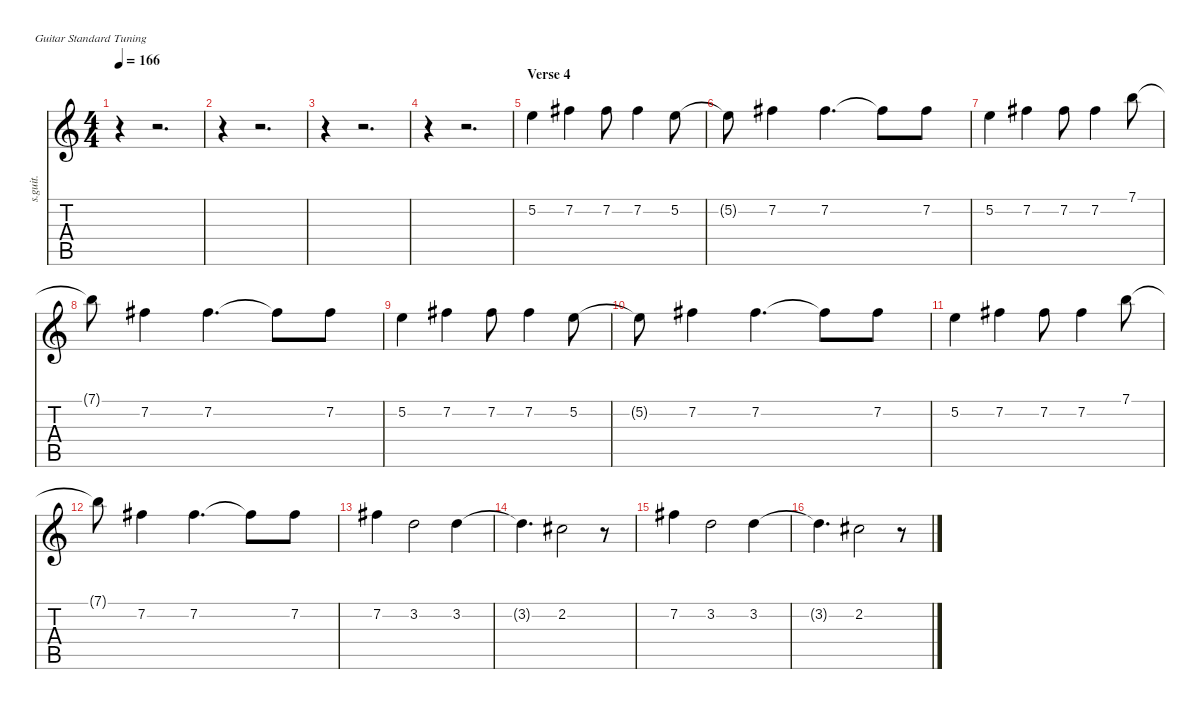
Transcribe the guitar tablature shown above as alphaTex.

\defaultSystemsLayout 4
\hideDynamics
\bracketExtendMode nobrackets
\track ("Thom Yorke " "s.guit.") {instrument lead6voice}
\staff {score tabs}
\tuning (E4 B3 G3 D3 A2 E2)
\displaytranspose 12
\ts (4 4)
\tempo 166
\clef g2
\ks c
r.4{dy f} r.2{d} |
r.4 r.2{d} |
r.4 r.2{d} |
r.4 r.2{d} |
\section ("" "Verse 4")
5.2.4{lyrics (0 "") lyrics (1 "") lyrics (2 "") lyrics (3 "") lyrics (4 "")} 7.2{acc #}.4{lyrics (0 "") lyrics (1 "") lyrics (2 "") lyrics (3 "") lyrics (4 "")} 7.2{acc #}.8{lyrics (0 "") lyrics (1 "") lyrics (2 "") lyrics (3 "") lyrics (4 "")} 7.2{acc #}.4{lyrics (0 "") lyrics (1 "") lyrics (2 "") lyrics (3 "") lyrics (4 "")} 5.2.8{lyrics (0 "") lyrics (1 "") lyrics (2 "") lyrics (3 "") lyrics (4 "")} |
5.2{t}.8{lyrics (0 "") lyrics (1 "") lyrics (2 "") lyrics (3 "") lyrics (4 "")} 7.2{acc #}.4{lyrics (0 "") lyrics (1 "") lyrics (2 "") lyrics (3 "") lyrics (4 "")} 7.2{acc #}.4{d lyrics (0 "") lyrics (1 "") lyrics (2 "") lyrics (3 "") lyrics (4 "")} 7.2{t acc #}.8{lyrics (0 "") lyrics (1 "") lyrics (2 "") lyrics (3 "") lyrics (4 "")} 7.2{acc #}.8{lyrics (0 "") lyrics (1 "") lyrics (2 "") lyrics (3 "") lyrics (4 "")} |
5.2.4{lyrics (0 "") lyrics (1 "") lyrics (2 "") lyrics (3 "") lyrics (4 "")} 7.2{acc #}.4{lyrics (0 "") lyrics (1 "") lyrics (2 "") lyrics (3 "") lyrics (4 "")} 7.2{acc #}.8{lyrics (0 "") lyrics (1 "") lyrics (2 "") lyrics (3 "") lyrics (4 "")} 7.2{acc #}.4{lyrics (0 "") lyrics (1 "") lyrics (2 "") lyrics (3 "") lyrics (4 "")} 7.1.8{lyrics (0 "") lyrics (1 "") lyrics (2 "") lyrics (3 "") lyrics (4 "")} |
7.1{t}.8{lyrics (0 "") lyrics (1 "") lyrics (2 "") lyrics (3 "") lyrics (4 "")} 7.2{acc #}.4{lyrics (0 "") lyrics (1 "") lyrics (2 "") lyrics (3 "") lyrics (4 "")} 7.2{acc #}.4{d lyrics (0 "") lyrics (1 "") lyrics (2 "") lyrics (3 "") lyrics (4 "")} 7.2{t acc #}.8{lyrics (0 "") lyrics (1 "") lyrics (2 "") lyrics (3 "") lyrics (4 "")} 7.2{acc #}.8{lyrics (0 "") lyrics (1 "") lyrics (2 "") lyrics (3 "") lyrics (4 "")} |
5.2.4{lyrics (0 "") lyrics (1 "") lyrics (2 "") lyrics (3 "") lyrics (4 "")} 7.2{acc #}.4{lyrics (0 "") lyrics (1 "") lyrics (2 "") lyrics (3 "") lyrics (4 "")} 7.2{acc #}.8{lyrics (0 "") lyrics (1 "") lyrics (2 "") lyrics (3 "") lyrics (4 "")} 7.2{acc #}.4{lyrics (0 "") lyrics (1 "") lyrics (2 "") lyrics (3 "") lyrics (4 "")} 5.2.8{lyrics (0 "") lyrics (1 "") lyrics (2 "") lyrics (3 "") lyrics (4 "")} |
5.2{t}.8{lyrics (0 "") lyrics (1 "") lyrics (2 "") lyrics (3 "") lyrics (4 "")} 7.2{acc #}.4{lyrics (0 "") lyrics (1 "") lyrics (2 "") lyrics (3 "") lyrics (4 "")} 7.2{acc #}.4{d lyrics (0 "") lyrics (1 "") lyrics (2 "") lyrics (3 "") lyrics (4 "")} 7.2{t acc #}.8{lyrics (0 "") lyrics (1 "") lyrics (2 "") lyrics (3 "") lyrics (4 "")} 7.2{acc #}.8{lyrics (0 "") lyrics (1 "") lyrics (2 "") lyrics (3 "") lyrics (4 "")} |
5.2.4{lyrics (0 "") lyrics (1 "") lyrics (2 "") lyrics (3 "") lyrics (4 "")} 7.2{acc #}.4{lyrics (0 "") lyrics (1 "") lyrics (2 "") lyrics (3 "") lyrics (4 "")} 7.2{acc #}.8{lyrics (0 "") lyrics (1 "") lyrics (2 "") lyrics (3 "") lyrics (4 "")} 7.2{acc #}.4{lyrics (0 "") lyrics (1 "") lyrics (2 "") lyrics (3 "") lyrics (4 "")} 7.1.8{lyrics (0 "") lyrics (1 "") lyrics (2 "") lyrics (3 "") lyrics (4 "")} |
7.1{t}.8{lyrics (0 "") lyrics (1 "") lyrics (2 "") lyrics (3 "") lyrics (4 "")} 7.2{acc #}.4{lyrics (0 "") lyrics (1 "") lyrics (2 "") lyrics (3 "") lyrics (4 "")} 7.2{acc #}.4{d lyrics (0 "") lyrics (1 "") lyrics (2 "") lyrics (3 "") lyrics (4 "")} 7.2{t acc #}.8{lyrics (0 "") lyrics (1 "") lyrics (2 "") lyrics (3 "") lyrics (4 "")} 7.2{acc #}.8{lyrics (0 "") lyrics (1 "") lyrics (2 "") lyrics (3 "") lyrics (4 "")} |
7.2{acc #}.4{lyrics (0 "") lyrics (1 "") lyrics (2 "") lyrics (3 "") lyrics (4 "")} 3.2.2{lyrics (0 "") lyrics (1 "") lyrics (2 "") lyrics (3 "") lyrics (4 "")} 3.2.4{lyrics (0 "") lyrics (1 "") lyrics (2 "") lyrics (3 "") lyrics (4 "")} |
3.2{t}.4{d lyrics (0 "") lyrics (1 "") lyrics (2 "") lyrics (3 "") lyrics (4 "")} 2.2{acc #}.2{lyrics (0 "") lyrics (1 "") lyrics (2 "") lyrics (3 "") lyrics (4 "")} r.8 |
7.2{acc #}.4{lyrics (0 "") lyrics (1 "") lyrics (2 "") lyrics (3 "") lyrics (4 "")} 3.2.2{lyrics (0 "") lyrics (1 "") lyrics (2 "") lyrics (3 "") lyrics (4 "")} 3.2.4{lyrics (0 "") lyrics (1 "") lyrics (2 "") lyrics (3 "") lyrics (4 "")} |
3.2{t}.4{d lyrics (0 "") lyrics (1 "") lyrics (2 "") lyrics (3 "") lyrics (4 "")} 2.2{acc #}.2{lyrics (0 "") lyrics (1 "") lyrics (2 "") lyrics (3 "") lyrics (4 "")} r.8
